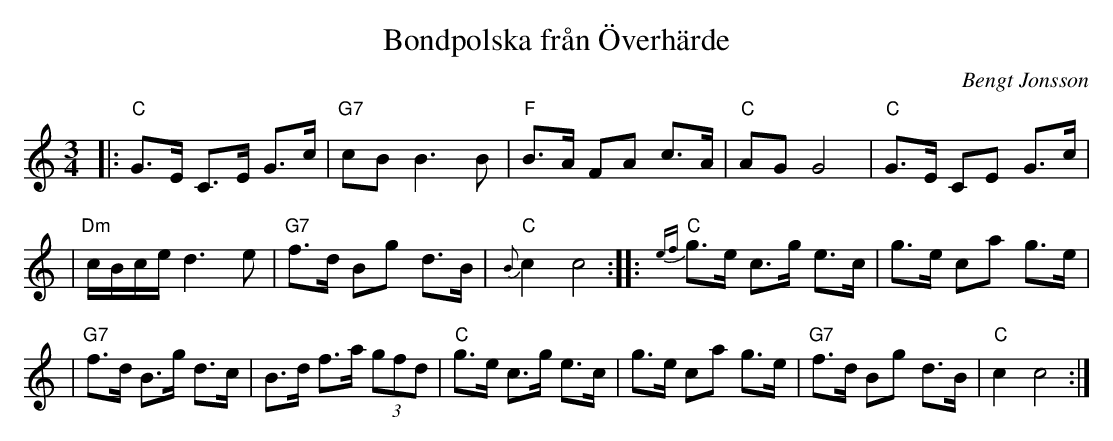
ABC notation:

X:1
T: Bondpolska fr\aan \"Overh\"arde
O: Bengt Jonsson
M: 3/4
L: 1/8
K: C
|: "C"G>E C>E G>c \
| "G7"cB B3 B \
| "F"B>A FA c>A \
| "C"AG G4 \
| "C"G>E CE G>c |
| "Dm"c/B/c/e/ d3 e \
| "G7"f>d Bg d>B \
| "C"{B}c2 c4 :|\
|: "C"{ef}g>e c>g e>c \
| g>e ca g>e |
| "G7"f>d B>g d>c \
| B>d f>a (3gfd \
| "C"g>e c>g e>c \
| g>e ca g>e \
| "G7"f>d Bg d>B \
| "C"c2 c4 :|
